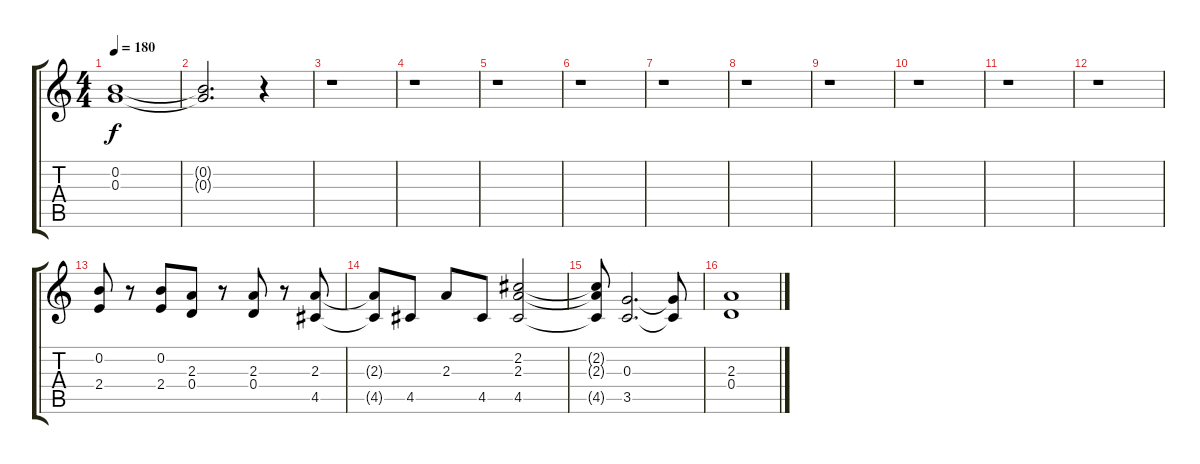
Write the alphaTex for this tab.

\track "" {instrument acousticguitarnylon}
\staff {score tabs}
\tuning (E4 B3 G3 D3 A2 E2) {hide}
\ts (4 4)
\tempo 180
\clef g2
\ks c
(0.2{t} 0.3{t}).1{dy f} |
(0.2{t} 0.3{t}).2{d} r.4 |
r.1 |
r.1 |
r.1 |
r.1 |
r.1 |
r.1 |
r.1 |
r.1 |
r.1 |
r.1 |
(0.2 2.4).8 r.8 (0.2 2.4).8 (2.3 0.4).8 r.8 (2.3 0.4).8 r.8 (2.3 4.5).8 |
(2.3{t} 4.5{t}).8 4.5.8 2.3.8 4.5.8 (2.2 2.3 4.5).2 |
(2.2{t} 2.3{t} 4.5{t}).8 (0.3 3.5).2{d} (0.3{t} 3.5{t}).8 |
(2.3 0.4).1
